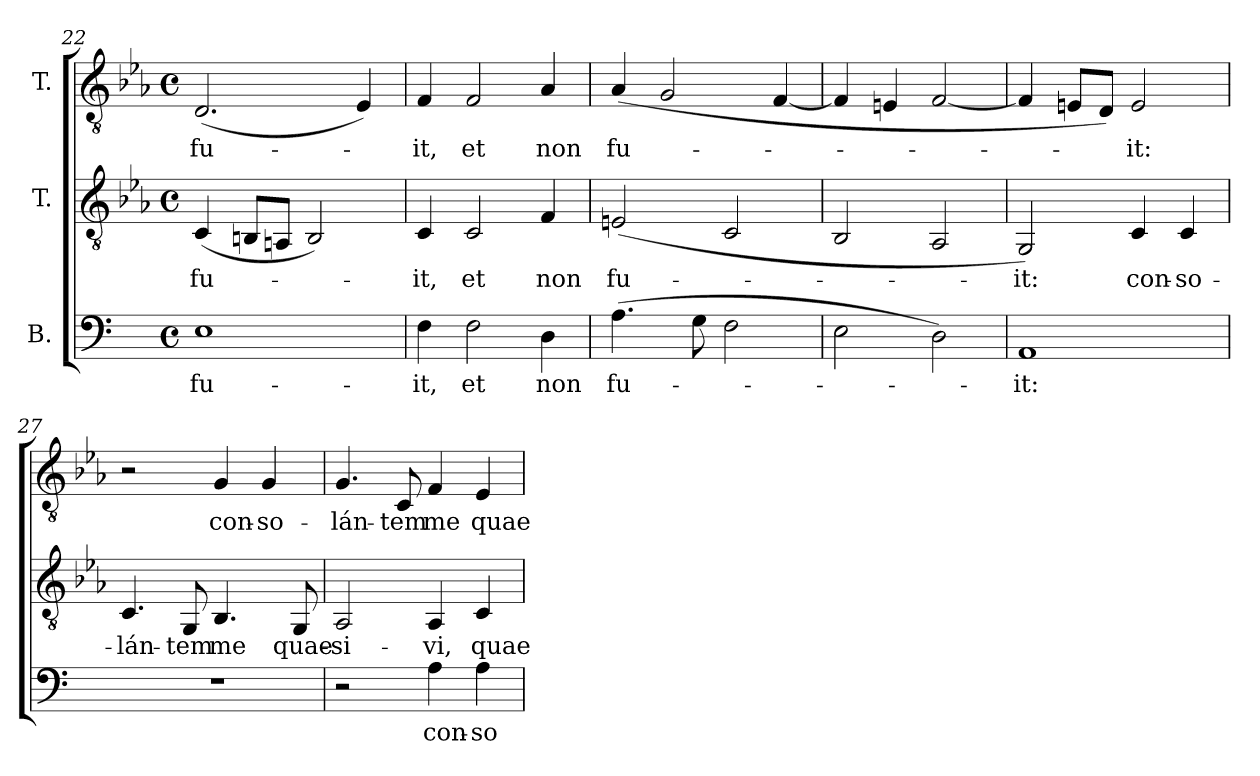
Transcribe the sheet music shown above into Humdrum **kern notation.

**kern	**text	**kern	**text	**kern	**text
*part3	*part3	*part2	*part2	*part1	*part1
*staff3	*staff3	*staff2	*staff2	*staff1	*staff1
*I"B.	*	*I"T.	*	*I"T.	*
!!LO:PB:g=z
*clefF4	*	*clefGv2	*	*clefGv2	*
*	*	*ITrd2c3	*	*ITrd2c3	*
*k[]	*	*k[]	*	*k[]	*
*a:	*	*a:	*	*a:	*
*M4/4	*	*M4/4	*	*M4/4	*
*met(c)	*	*met(c)	*	*met(c)	*
=22	=22	=22	=22	=22	=22
!	!LO:LY:b:color=#000000	!	!	!	!
!	!	!	!LO:LY:b:color=#000000	!	!
!	!	!	!	!	!LO:LY:b:color=#000000
1Ei	fu-	(4AAi/	fu-	(2.BBi/	fu-
.	.	8GG#Xi/L	.	.	.
.	.	8FF#Xi/J	.	.	.
.	.	2GG#i/)	.	.	.
.	.	.	.	4Ci/)	.
=23	=23	=23	=23	=23	=23
!	!LO:LY:b:color=#000000	!	!	!	!
!	!	!	!LO:LY:b:color=#000000	!	!
!	!	!	!	!	!LO:LY:b:color=#000000
4Fi\	-it,	4AAi/	-it,	4Di/	-it,
!	!LO:LY:b:color=#000000	!	!	!	!
!	!	!	!LO:LY:b:color=#000000	!	!
!	!	!	!	!	!LO:LY:b:color=#000000
2Fi\	et	2AAi/	et	2Di/	et
!	!LO:LY:b:color=#000000	!	!	!	!
!	!	!	!LO:LY:b:color=#000000	!	!
!	!	!	!	!	!LO:LY:b:color=#000000
4Di\	non	4Di/	non	4Fi/	non
=24	=24	=24	=24	=24	=24
!	!LO:LY:b:color=#000000	!	!	!	!
!	!	!	!LO:LY:b:color=#000000	!	!
!	!	!	!	!	!LO:LY:b:color=#000000
(4.Ai\	fu-	(2C#Xi/	fu-	(4Fi/	fu-
.	.	.	.	2Ei/	.
8Gi\	.	.	.	.	.
2Fi\	.	2AAi/	.	.	.
.	.	.	.	[<4Di/	.
=25	=25	=25	=25	=25	=25
2Ei\	.	2GGi/	.	4Di/]	.
.	.	.	.	4C#Xi/	.
2Di\)	.	2FFi/	.	[<2Di/	.
=26	=26	=26	=26	=26	=26
!	!LO:LY:b:color=#000000	!	!	!	!
!	!	!	!LO:LY:b:color=#000000	!	!
1AAi	-it:	2EEi/)	-it:	4Di/]	.
.	.	.	.	8C#Xi/L	.
.	.	.	.	8BBi/J)	.
!	!	!	!LO:LY:b:color=#000000	!	!
!	!	!	!	!	!LO:LY:b:color=#000000
.	.	4AAi/	con-	2C#i/	-it:
!	!	!	!LO:LY:b:color=#000000	!	!
.	.	4AAi/	-so-	.	.
=27	=27	=27	=27	=27	=27
!	!	!	!LO:LY:b:color=#000000	!	!
1r	.	4.AAi/	-lán-	2r	.
!	!	!	!LO:LY:b:color=#000000	!	!
.	.	8EEi/	-tem	.	.
!	!	!	!LO:LY:b:color=#000000	!	!
!	!	!	!	!	!LO:LY:b:color=#000000
.	.	4.GGi/	me	4Ei/	con-
!	!	!	!	!	!LO:LY:b:color=#000000
.	.	.	.	4Ei/	-so-
!	!	!	!LO:LY:b:color=#000000	!	!
.	.	8EEi/	quae-	.	.
!!LO:LB:g=z
=28	=28	=28	=28	=28	=28
!	!	!	!LO:LY:b:color=#000000	!	!
!	!	!	!	!	!LO:LY:b:color=#000000
2r	.	2FFi/	-si-	4.Ei/	-lán-
!	!	!	!	!	!LO:LY:b:color=#000000
.	.	.	.	8AAi/	-tem
!	!LO:LY:b:color=#000000	!	!	!	!
!	!	!	!LO:LY:b:color=#000000	!	!
!	!	!	!	!	!LO:LY:b:color=#000000
4Ai\	con-	4FFi/	-vi,	4Di/	me
!	!LO:LY:b:color=#000000	!	!	!	!
!	!	!	!LO:LY:b:color=#000000	!	!
!	!	!	!	!	!LO:LY:b:color=#000000
4Ai\	-so-	4AAi/	quae-	4Ci/	quae-
=	=	=	=	=	=
*-	*-	*-	*-	*-	*-
